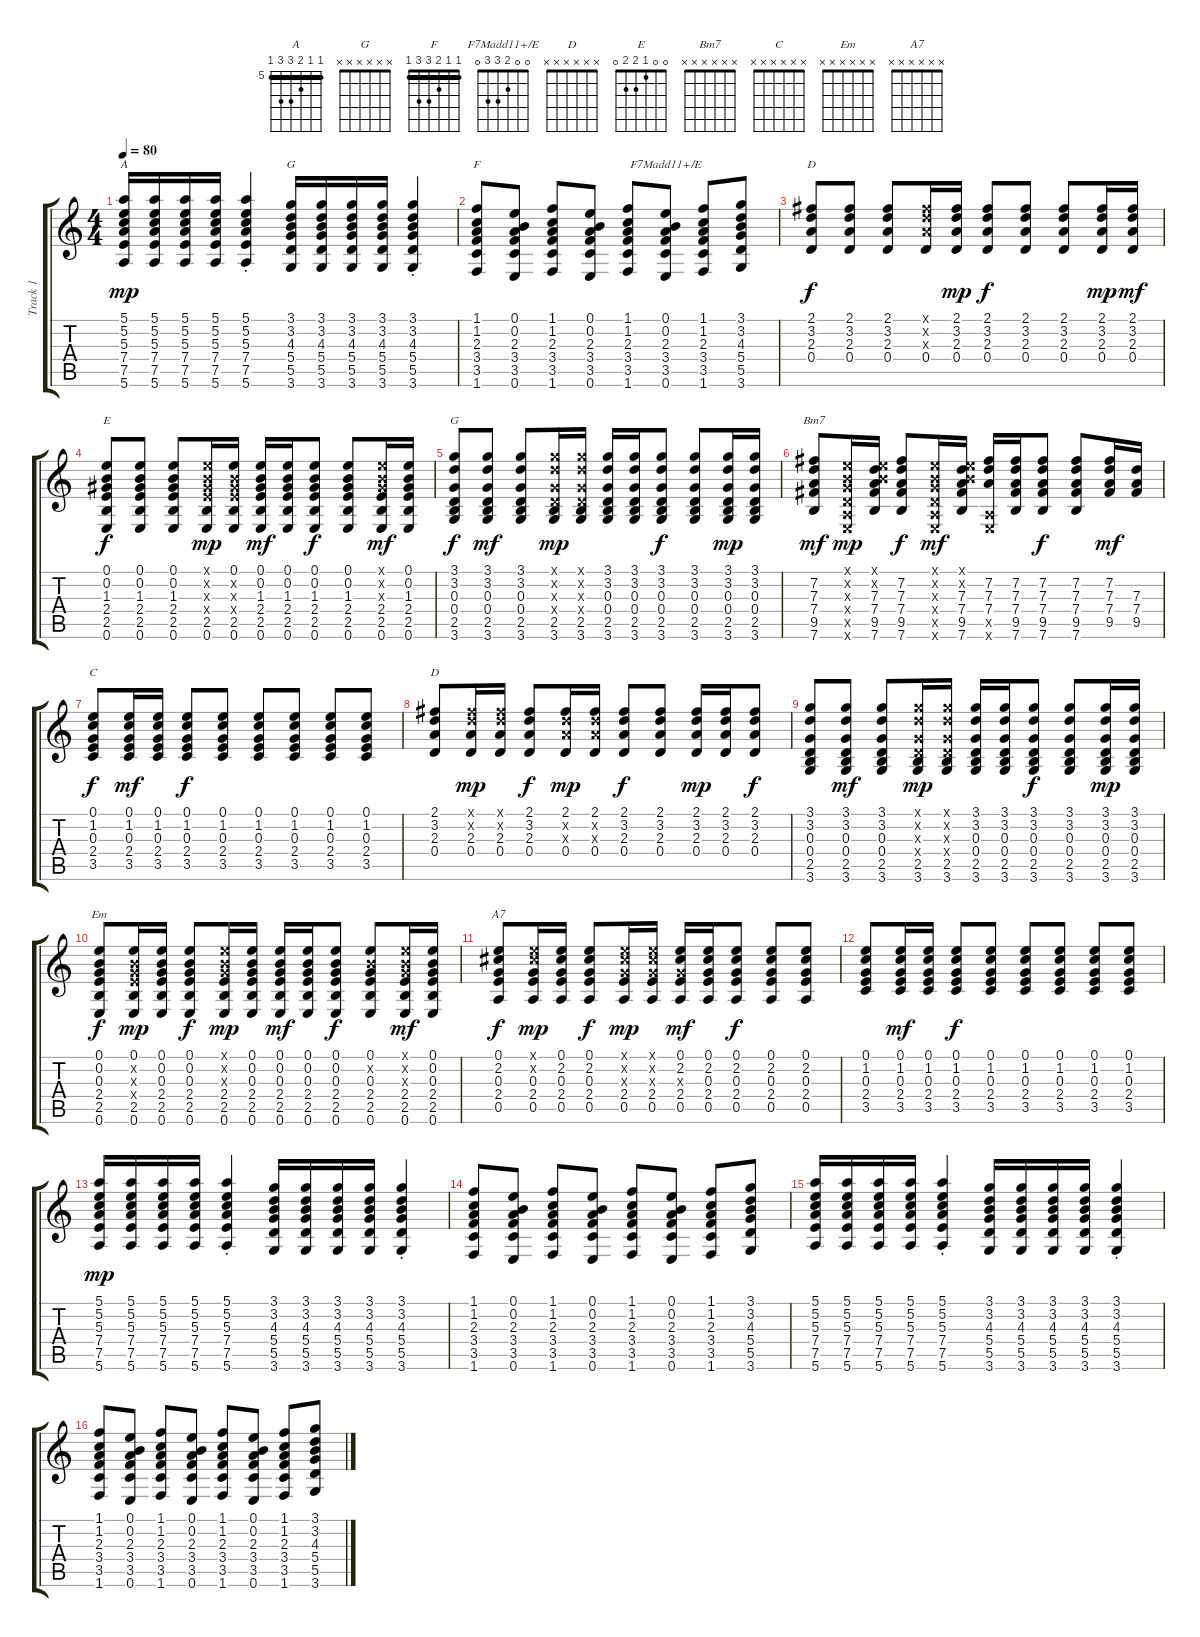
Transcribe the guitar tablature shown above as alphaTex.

\track ("Track 1" "Track 1") {instrument acousticguitarsteel}
\staff {score tabs}
\tuning (E4 B3 G3 D3 A2 E2) {hide}
\chord ("A" 5 5 6 7 7 5) {firstfret 5 barre 5}
\chord ("G" 3 3 4 5 5 3) {barre 3}
\chord ("F" 1 1 2 3 3 1) {barre 1}
\chord ("F7Madd11+/E" 0 0 2 3 3 0)
\chord ("D" 2 3 2 0 x x) {barre 2}
\chord ("E" 0 0 1 2 2 0)
\chord ("G" x x x x x x)
\chord ("Bm7" x x x x x x)
\chord ("C" x x x x x x)
\chord ("D" x x x x x x)
\chord ("Em" x x x x x x)
\chord ("A7" x x x x x x)
\ts (4 4)
\tempo 80
\clef g2
\ks c
(5.1 5.2 5.3 7.4 7.5 5.6).16{ch "A" dy mp} (5.1 5.2 5.3 7.4 7.5 5.6).16 (5.1 5.2 5.3 7.4 7.5 5.6).16 (5.1 5.2 5.3 7.4 7.5 5.6).16 (5.1{st} 5.2{st} 5.3{st} 7.4{st} 7.5{st} 5.6{st}).4 (3.1 3.2 4.3 5.4 5.5 3.6).16{ch "G"} (3.1 3.2 4.3 5.4 5.5 3.6).16 (3.1 3.2 4.3 5.4 5.5 3.6).16 (3.1 3.2 4.3 5.4 5.5 3.6).16 (3.1{st} 3.2{st} 4.3{st} 5.4{st} 5.5{st} 3.6{st}).4 |
(1.1 1.2 2.3 3.4 3.5 1.6).8{ch "F"} (0.1 0.2 2.3 3.4 3.5 0.6).8 (1.1 1.2 2.3 3.4 3.5 1.6).8 (0.1 0.2 2.3 3.4 3.5 0.6).8 (1.1 1.2 2.3 3.4 3.5 1.6).8 (0.1 0.2 2.3 3.4 3.5 0.6).8{ch "F7Madd11+/E"} (1.1 1.2 2.3 3.4 3.5 1.6).8 (3.1 3.2 4.3 5.4 5.5 3.6).8 |
(2.1 3.2 2.3 0.4).8{ch "D" dy f} (2.1 3.2 2.3 0.4).8 (2.1 3.2 2.3 0.4).8 (2.1{x} 3.2{x} 2.3{x} 0.4).16 (2.1 3.2 2.3 0.4).16{dy mp} (2.1 3.2 2.3 0.4).8{dy f} (2.1 3.2 2.3 0.4).8 (2.1 3.2 2.3 0.4).8 (2.1 3.2 2.3 0.4).16{dy mp} (2.1 3.2 2.3 0.4).16{dy mf} |
(0.1 0.2 1.3 2.4 2.5 0.6).8{ch "E" dy f} (0.1 0.2 1.3 2.4 2.5 0.6).8 (0.1 0.2 1.3 2.4 2.5 0.6).8 (0.1{x} 0.2{x} 1.3{x} 2.4{x} 2.5 0.6).16{dy mp} (0.1 0.2{x} 1.3{x} 2.4{x} 2.5 0.6).16 (0.1 0.2 1.3 2.4 2.5 0.6).16{dy mf} (0.1 0.2 1.3 2.4 2.5 0.6).16 (0.1 0.2 1.3 2.4 2.5 0.6).8{dy f} (0.1 0.2 1.3 2.4 2.5 0.6).8 (0.1{x} 0.2{x} 1.3{x} 2.4 2.5 0.6).16{dy mf} (0.1 0.2 1.3 2.4 2.5 0.6).16 |
(3.1 3.2 0.3 0.4 2.5 3.6).8{ch "G" dy f volume 9} (3.1 3.2 0.3 0.4 2.5 3.6).8{dy mf} (3.1 3.2 0.3 0.4 2.5 3.6).8 (3.1{x} 3.2{x} 0.3{x} 0.4{x} 2.5 3.6).16{dy mp} (3.1{x} 3.2{x} 0.3{x} 0.4{x} 2.5 3.6).16 (3.1 3.2 0.3 0.4 2.5 3.6).16 (3.1 3.2 0.3 0.4 2.5 3.6).16 (3.1 3.2 0.3 0.4 2.5 3.6).8{dy f} (3.1 3.2 0.3 0.4 2.5 3.6).8 (3.1 3.2 0.3 0.4 2.5 3.6).16{dy mp} (3.1 3.2 0.3 0.4 2.5 3.6).16 |
(7.2 7.3 7.4 9.5 7.6).8{ch "Bm7" dy mf} (0.1{x} 0.2{x} 0.3{x} 0.4{x} 0.5{x} 0.6{x}).16{dy mp} (0.1{x} 0.2{x} 7.3 7.4 9.5 7.6).16 (7.2 7.3 7.4 9.5 7.6).8{dy f} (0.1{x} 0.2{x} 0.3{x} 0.4{x} 0.5{x} 0.6{x}).16{dy mf} (0.1{x} 0.2{x} 7.3 7.4 9.5 7.6).16 (7.2 7.3 7.4 0.5{x} 0.6{x}).16 (7.2 7.3 7.4 9.5 7.6).16 (7.2 7.3 7.4 9.5 7.6).8{dy f} (7.2 7.3 7.4 9.5 7.6).8 (7.2 7.3 7.4 9.5).16{dy mf} (7.3 7.4 9.5).16 |
(0.1 1.2 0.3 2.4 3.5).8{ch "C" dy f} (0.1 1.2 0.3 2.4 3.5).16{dy mf} (0.1 1.2 0.3 2.4 3.5).16 (0.1 1.2 0.3 2.4 3.5).8{dy f} (0.1 1.2 0.3 2.4 3.5).8 (0.1 1.2 0.3 2.4 3.5).8 (0.1 1.2 0.3 2.4 3.5).8 (0.1 1.2 0.3 2.4 3.5).8 (0.1 1.2 0.3 2.4 3.5).8 |
(2.1 3.2 2.3 0.4).8{ch "D"} (2.1{x} 3.2{x} 2.3 0.4).16{dy mp} (2.1{x} 3.2{x} 2.3 0.4).16 (2.1 3.2 2.3 0.4).8{dy f} (2.1 3.2{x} 2.3{x} 0.4).16{dy mp} (2.1 3.2{x} 2.3{x} 0.4).16 (2.1 3.2 2.3 0.4).8{dy f} (2.1 3.2 2.3 0.4).8 (2.1 3.2 2.3 0.4).16{dy mp} (2.1 3.2 2.3 0.4).16 (2.1 3.2 2.3 0.4).8{dy f} |
(3.1 3.2 0.3 0.4 2.5 3.6).8 (3.1 3.2 0.3 0.4 2.5 3.6).8{dy mf} (3.1 3.2 0.3 0.4 2.5 3.6).8 (3.1{x} 3.2{x} 0.3{x} 0.4{x} 2.5 3.6).16{dy mp} (3.1{x} 3.2{x} 0.3{x} 0.4{x} 2.5 3.6).16 (3.1 3.2 0.3 0.4 2.5 3.6).16 (3.1 3.2 0.3 0.4 2.5 3.6).16 (3.1 3.2 0.3 0.4 2.5 3.6).8{dy f} (3.1 3.2 0.3 0.4 2.5 3.6).8 (3.1 3.2 0.3 0.4 2.5 3.6).16{dy mp} (3.1 3.2 0.3 0.4 2.5 3.6).16 |
(0.1 0.2 0.3 2.4 2.5 0.6).8{ch "Em" dy f} (0.1 0.2{x} 0.3{x} 2.4{x} 2.5 0.6).16{dy mp} (0.1 0.2 0.3 2.4 2.5 0.6).16 (0.1 0.2 0.3 2.4 2.5 0.6).8{dy f} (0.1{x} 0.2{x} 0.3{x} 2.4 2.5 0.6).16{dy mp} (0.1 0.2 0.3 2.4 2.5 0.6).16 (0.1 0.2 0.3 2.4 2.5 0.6).16{dy mf} (0.1 0.2 0.3 2.4 2.5 0.6).16 (0.1 0.2 0.3 2.4 2.5 0.6).8{dy f} (0.1 0.2{x} 0.3 2.4 2.5 0.6).8 (0.1{x} 0.2{x} 0.3{x} 2.4 2.5 0.6).16{dy mf} (0.1 0.2 0.3 2.4 2.5 0.6).16 |
(0.1 2.2 0.3 2.4 0.5).8{ch "A7" dy f} (0.1{x} 2.2{x} 0.3 2.4 0.5).16{dy mp} (0.1 2.2 0.3 2.4 0.5).16 (0.1 2.2 0.3 2.4 0.5).8{dy f} (0.1{x} 2.2{x} 0.3{x} 2.4 0.5).16{dy mp} (0.1{x} 2.2{x} 0.3{x} 2.4 0.5).16 (0.1 2.2 0.3{x} 2.4 0.5).16{dy mf} (0.1 2.2 0.3 2.4 0.5).16 (0.1 2.2 0.3 2.4 0.5).8{dy f} (0.1 2.2 0.3 2.4 0.5).8 (0.1 2.2 0.3 2.4 0.5).8 |
(0.1 1.2 0.3 2.4 3.5).8 (0.1 1.2 0.3 2.4 3.5).16{dy mf} (0.1 1.2 0.3 2.4 3.5).16 (0.1 1.2 0.3 2.4 3.5).8{dy f} (0.1 1.2 0.3 2.4 3.5).8 (0.1 1.2 0.3 2.4 3.5).8 (0.1 1.2 0.3 2.4 3.5).8 (0.1 1.2 0.3 2.4 3.5).8 (0.1 1.2 0.3 2.4 3.5).8 |
(5.1 5.2 5.3 7.4 7.5 5.6).16{dy mp} (5.1 5.2 5.3 7.4 7.5 5.6).16 (5.1 5.2 5.3 7.4 7.5 5.6).16 (5.1 5.2 5.3 7.4 7.5 5.6).16 (5.1{st} 5.2{st} 5.3{st} 7.4{st} 7.5{st} 5.6{st}).4 (3.1 3.2 4.3 5.4 5.5 3.6).16 (3.1 3.2 4.3 5.4 5.5 3.6).16 (3.1 3.2 4.3 5.4 5.5 3.6).16 (3.1 3.2 4.3 5.4 5.5 3.6).16 (3.1{st} 3.2{st} 4.3{st} 5.4{st} 5.5{st} 3.6{st}).4 |
(1.1 1.2 2.3 3.4 3.5 1.6).8 (0.1 0.2 2.3 3.4 3.5 0.6).8 (1.1 1.2 2.3 3.4 3.5 1.6).8 (0.1 0.2 2.3 3.4 3.5 0.6).8 (1.1 1.2 2.3 3.4 3.5 1.6).8 (0.1 0.2 2.3 3.4 3.5 0.6).8 (1.1 1.2 2.3 3.4 3.5 1.6).8 (3.1 3.2 4.3 5.4 5.5 3.6).8 |
(5.1 5.2 5.3 7.4 7.5 5.6).16 (5.1 5.2 5.3 7.4 7.5 5.6).16 (5.1 5.2 5.3 7.4 7.5 5.6).16 (5.1 5.2 5.3 7.4 7.5 5.6).16 (5.1{st} 5.2{st} 5.3{st} 7.4{st} 7.5{st} 5.6{st}).4 (3.1 3.2 4.3 5.4 5.5 3.6).16 (3.1 3.2 4.3 5.4 5.5 3.6).16 (3.1 3.2 4.3 5.4 5.5 3.6).16 (3.1 3.2 4.3 5.4 5.5 3.6).16 (3.1{st} 3.2{st} 4.3{st} 5.4{st} 5.5{st} 3.6{st}).4 |
(1.1 1.2 2.3 3.4 3.5 1.6).8 (0.1 0.2 2.3 3.4 3.5 0.6).8 (1.1 1.2 2.3 3.4 3.5 1.6).8 (0.1 0.2 2.3 3.4 3.5 0.6).8 (1.1 1.2 2.3 3.4 3.5 1.6).8 (0.1 0.2 2.3 3.4 3.5 0.6).8 (1.1 1.2 2.3 3.4 3.5 1.6).8 (3.1 3.2 4.3 5.4 5.5 3.6).8
